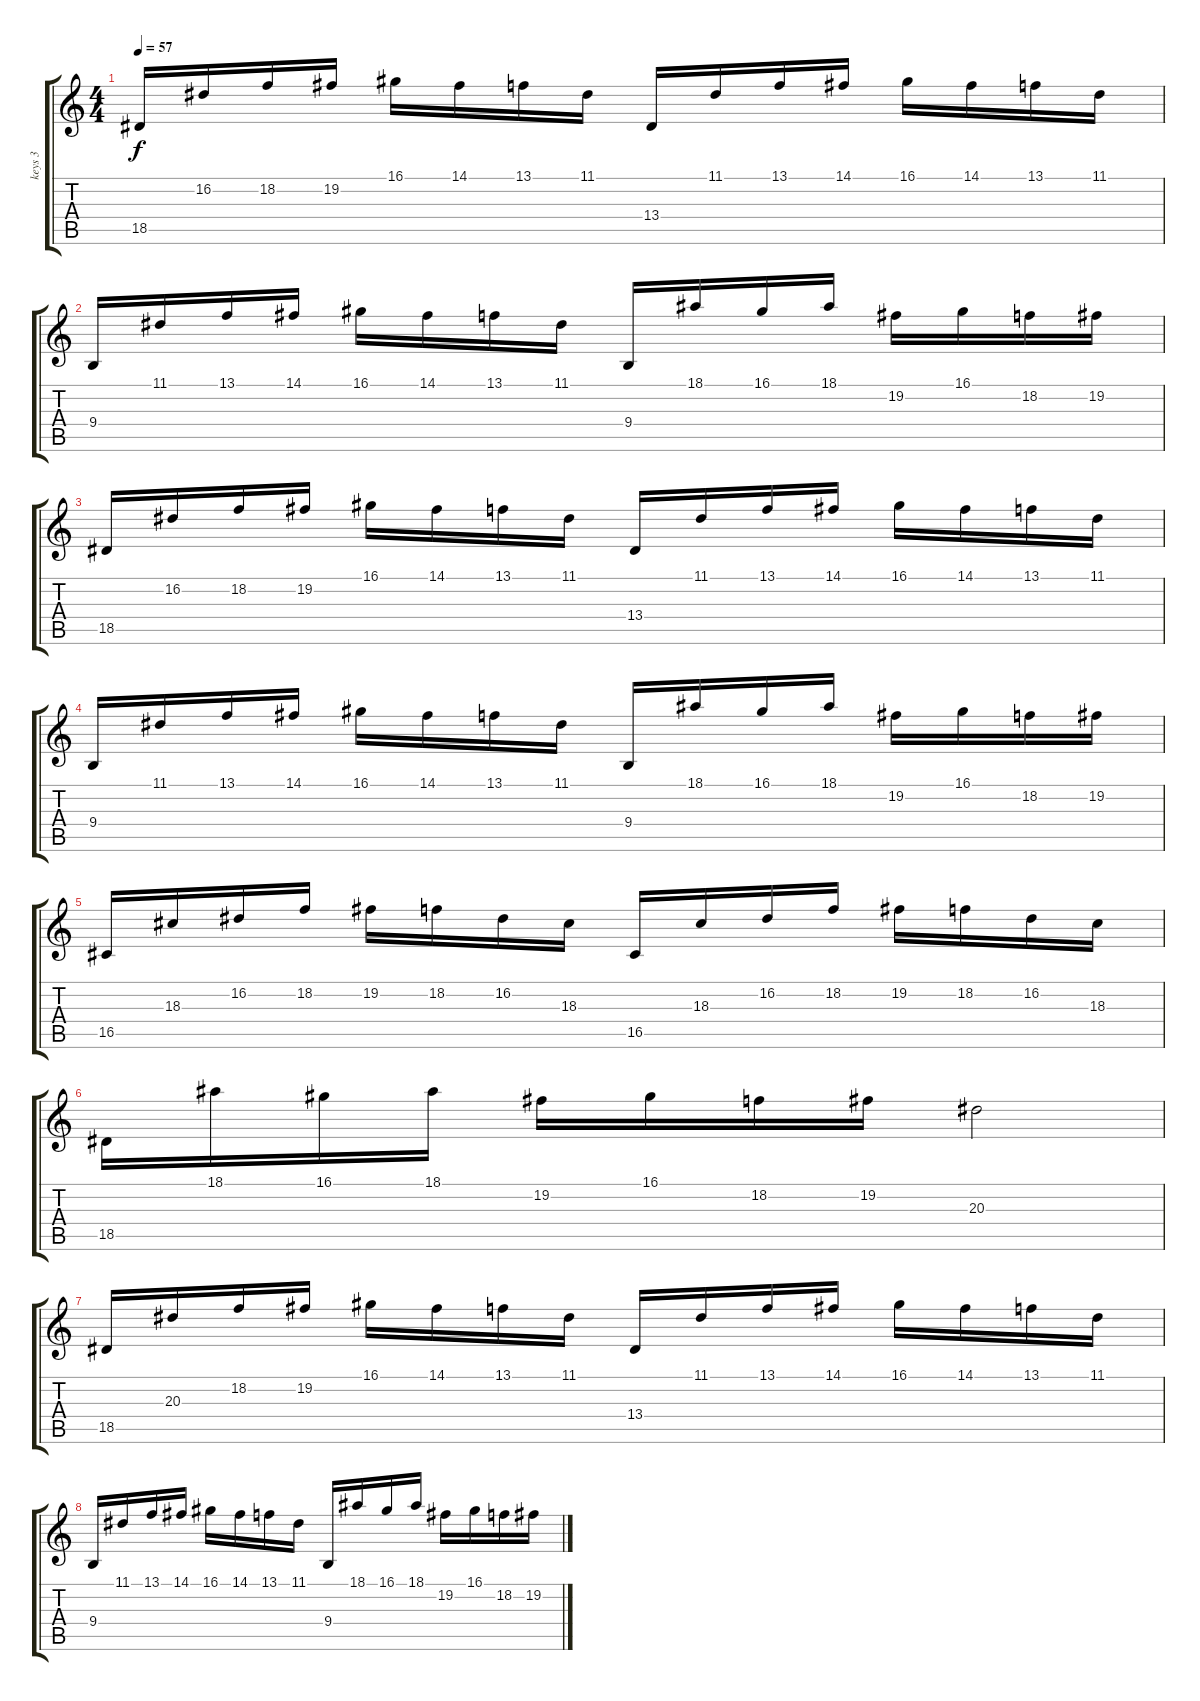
\track ("keys 3" "keys 3") {instrument celesta}
\staff {score tabs}
\tuning (E4 B3 G3 D3 A2 E2) {hide}
\ts (4 4)
\tempo 57
\clef g2
\ks c
18.5.16{dy f} 16.2.16 18.2.16 19.2.16 16.1.16 14.1.16 13.1.16 11.1.16 13.4.16 11.1.16 13.1.16 14.1.16 16.1.16 14.1.16 13.1.16 11.1.16 |
9.4.16 11.1.16 13.1.16 14.1.16 16.1.16 14.1.16 13.1.16 11.1.16 9.4.16 18.1.16 16.1.16 18.1.16 19.2.16 16.1.16 18.2.16 19.2.16 |
18.5.16 16.2.16 18.2.16 19.2.16 16.1.16 14.1.16 13.1.16 11.1.16 13.4.16 11.1.16 13.1.16 14.1.16 16.1.16 14.1.16 13.1.16 11.1.16 |
9.4.16 11.1.16 13.1.16 14.1.16 16.1.16 14.1.16 13.1.16 11.1.16 9.4.16 18.1.16 16.1.16 18.1.16 19.2.16 16.1.16 18.2.16 19.2.16 |
16.5.16 18.3.16 16.2.16 18.2.16 19.2.16 18.2.16 16.2.16 18.3.16 16.5.16 18.3.16 16.2.16 18.2.16 19.2.16 18.2.16 16.2.16 18.3.16 |
18.5.16 18.1.16 16.1.16 18.1.16 19.2.16 16.1.16 18.2.16 19.2.16 20.3.2 |
18.5.16 20.3.16 18.2.16 19.2.16 16.1.16 14.1.16 13.1.16 11.1.16 13.4.16 11.1.16 13.1.16 14.1.16 16.1.16 14.1.16 13.1.16 11.1.16 |
9.4.16 11.1.16 13.1.16 14.1.16 16.1.16 14.1.16 13.1.16 11.1.16 9.4.16 18.1.16 16.1.16 18.1.16 19.2.16 16.1.16 18.2.16 19.2.16
